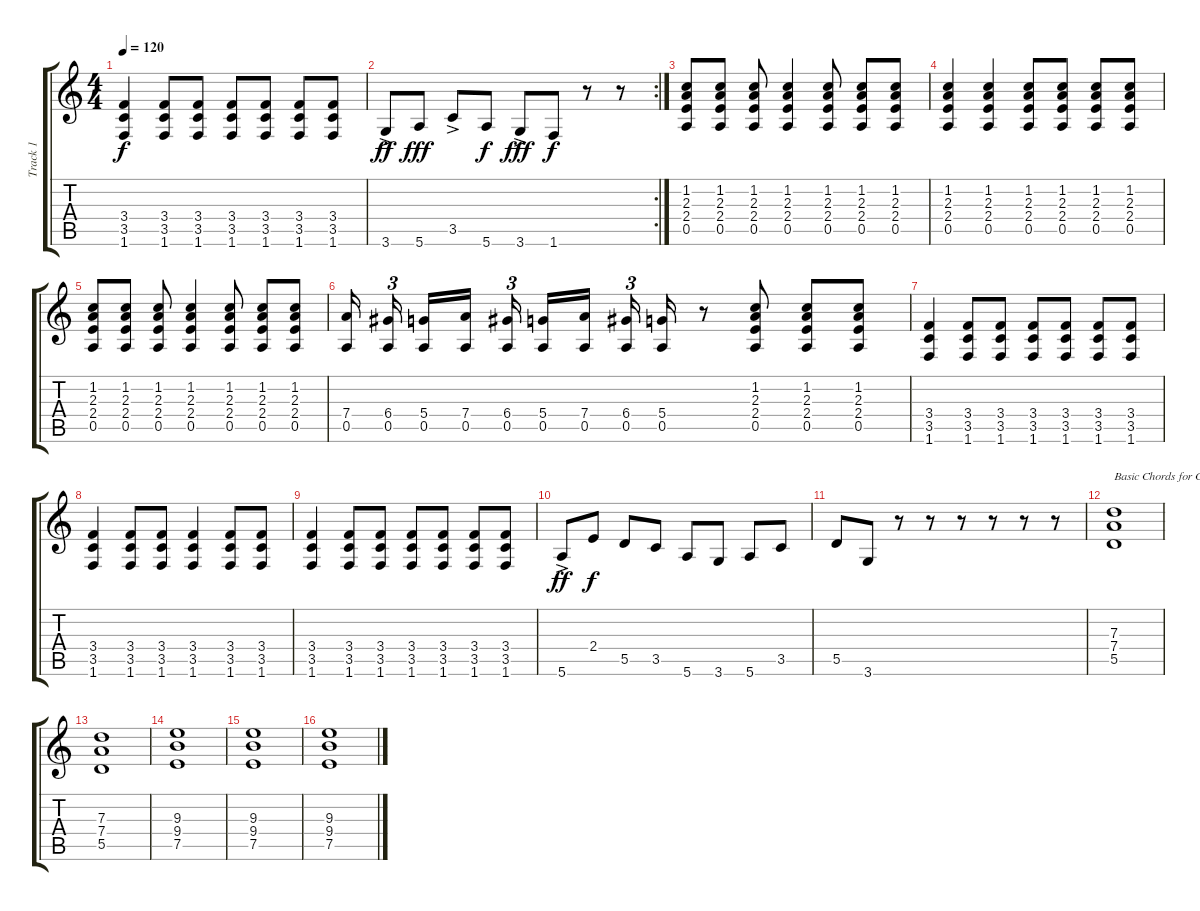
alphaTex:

\track ("Track 1" "Track 1") {instrument distortionguitar}
\staff {score tabs}
\tuning (E4 B3 G3 D3 A2 E2) {hide}
\ts (4 4)
\tempo 120
\clef g2
\ks c
(3.4 3.5 1.6).4{dy f} (3.4 3.5 1.6).8 (3.4 3.5 1.6).8 (3.4 3.5 1.6).8 (3.4 3.5 1.6).8 (3.4 3.5 1.6).8 (3.4 3.5 1.6).8 |
\rc 2
3.6{ac}.8{dy ff} 5.6.8{dy fff} 3.5{ac}.8 5.6.8{dy f} 3.6{ac}.8{dy fff} 1.6.8{dy f} r.8 r.8 |
(1.2 2.3 2.4 0.5).8 (1.2 2.3 2.4 0.5).8 (1.2 2.3 2.4 0.5).8 (1.2 2.3 2.4 0.5).4 (1.2 2.3 2.4 0.5).8 (1.2 2.3 2.4 0.5).8 (1.2 2.3 2.4 0.5).8 |
(1.2 2.3 2.4 0.5).4 (1.2 2.3 2.4 0.5).4 (1.2 2.3 2.4 0.5).8 (1.2 2.3 2.4 0.5).8 (1.2 2.3 2.4 0.5).8 (1.2 2.3 2.4 0.5).8 |
(1.2 2.3 2.4 0.5).8 (1.2 2.3 2.4 0.5).8 (1.2 2.3 2.4 0.5).8 (1.2 2.3 2.4 0.5).4 (1.2 2.3 2.4 0.5).8 (1.2 2.3 2.4 0.5).8 (1.2 2.3 2.4 0.5).8 |
(7.4 0.5).16 (6.4 0.5).16{tu (3 2)} (5.4 0.5).16 (7.4 0.5).16 (6.4 0.5).16{tu (3 2)} (5.4 0.5).16 (7.4 0.5).16 (6.4 0.5).16{tu (3 2)} (5.4 0.5).16 r.8 (1.2 2.3 2.4 0.5).8 (1.2 2.3 2.4 0.5).8 (1.2 2.3 2.4 0.5).8 |
(3.4 3.5 1.6).4 (3.4 3.5 1.6).8 (3.4 3.5 1.6).8 (3.4 3.5 1.6).8 (3.4 3.5 1.6).8 (3.4 3.5 1.6).8 (3.4 3.5 1.6).8 |
(3.4 3.5 1.6).4 (3.4 3.5 1.6).8 (3.4 3.5 1.6).8 (3.4 3.5 1.6).4 (3.4 3.5 1.6).8 (3.4 3.5 1.6).8 |
(3.4 3.5 1.6).4 (3.4 3.5 1.6).8 (3.4 3.5 1.6).8 (3.4 3.5 1.6).8 (3.4 3.5 1.6).8 (3.4 3.5 1.6).8 (3.4 3.5 1.6).8 |
5.6{ac}.8{dy ff} 2.4.8{dy f} 5.5.8 3.5.8 5.6.8 3.6.8 5.6.8 3.5.8 |
5.5.8 3.6.8 r.8 r.8 r.8 r.8 r.8 r.8 |
(7.3 7.4 5.5).1{txt "Basic Chords for Chorus"} |
(7.3 7.4 5.5).1 |
(9.3 9.4 7.5).1 |
(9.3 9.4 7.5).1 |
(9.3 9.4 7.5).1
